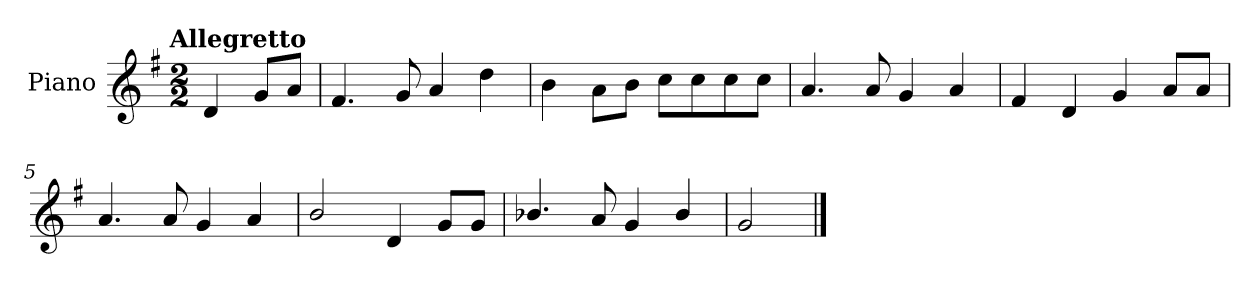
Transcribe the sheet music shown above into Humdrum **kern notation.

**kern
*part1
*staff1
*I"Piano
*I'Pno.
*clefG2
*k[f#]
!!LO:TX:omd:t=Allegretto
*M2/2
*MM116
=
4d/
8g/L
8a/J
=1
4.f#/
8g/
4a/
4dd\
=2
4b\
8a\L
8b\J
8cc\L
8cc\
8cc\
8cc\J
=3
4.a/
8a/
4g/
4a/
!!LO:LB:g=z
=4
4f#/
4d/
4g/
8a/L
8a/J
=5
4.a/
8a/
4g/
4a/
=6
2b/
4d/
8g/L
8g/J
=7
4.b-X/
8a/
4g/
4b-/
=8
2g/
==
*-
